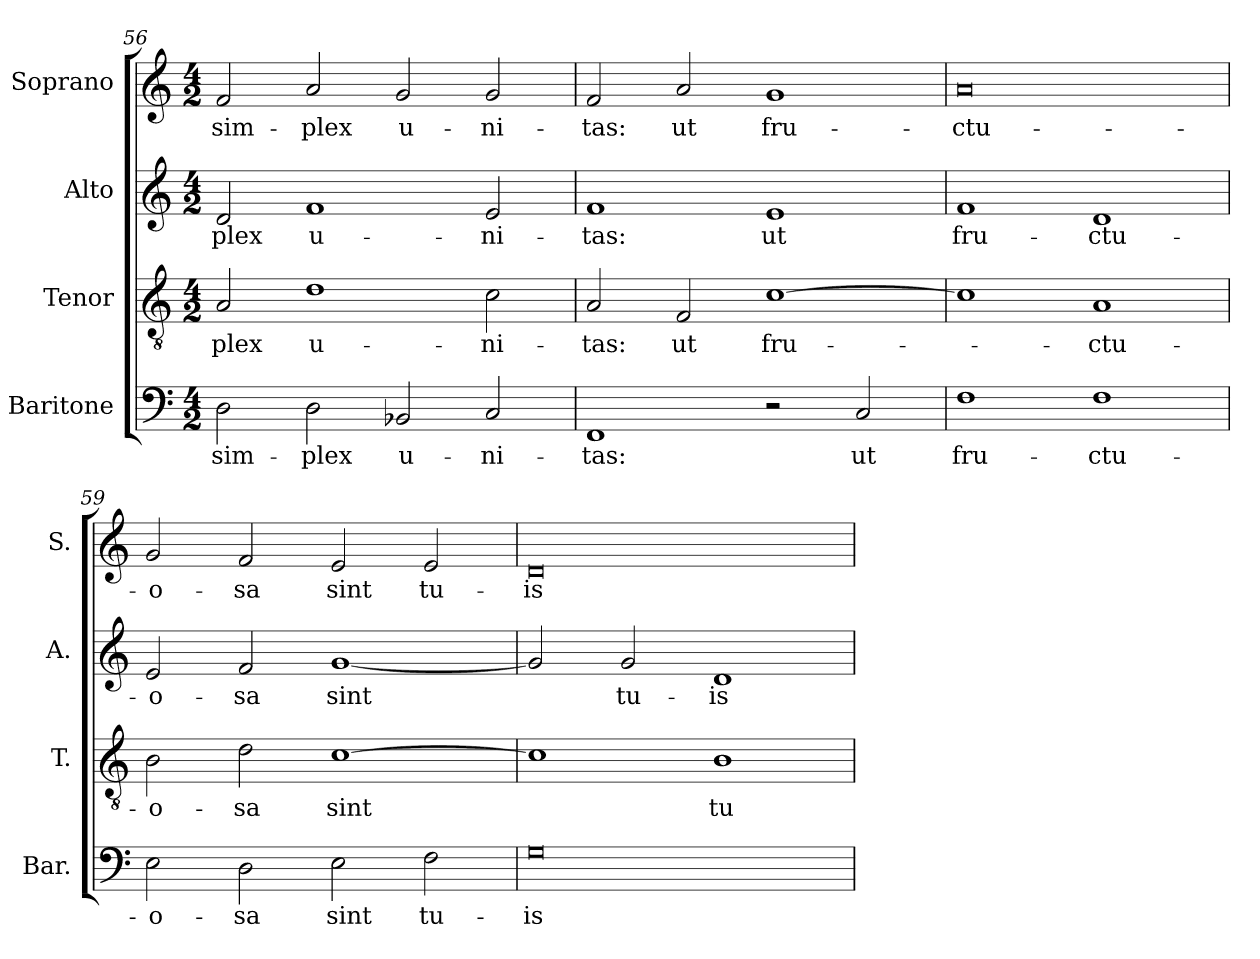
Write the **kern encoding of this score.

**kern	**text	**kern	**text	**kern	**text	**kern	**text
*part4	*part4	*part3	*part3	*part2	*part2	*part1	*part1
*staff4	*staff4	*staff3	*staff3	*staff2	*staff2	*staff1	*staff1
*I"Baritone	*	*I"Tenor	*	*I"Alto	*	*I"Soprano	*
*I'Bar.	*	*I'T.	*	*I'A.	*	*I'S.	*
*clefF4	*	*clefGv2	*	*clefG2	*	*clefG2	*
*	*	*ITrd7c12	*	*	*	*	*
*k[]	*	*k[]	*	*k[]	*	*k[]	*
*C:	*	*C:	*	*C:	*	*C:	*
*M4/2	*	*M4/2	*	*M4/2	*	*M4/2	*
=56	=56	=56	=56	=56	=56	=56	=56
!	!LO:LY:b:color=#000000	!	!	!	!	!	!
!	!	!	!LO:LY:b:color=#000000	!	!	!	!
!	!	!	!	!	!LO:LY:b:color=#000000	!	!
!	!	!	!	!	!	!	!LO:LY:b:color=#000000
2Di\	sim-	2AAi/	-plex	2di/	-plex	2fi/	sim-
!	!LO:LY:b:color=#000000	!	!	!	!	!	!
!	!	!	!LO:LY:b:color=#000000	!	!	!	!
!	!	!	!	!	!LO:LY:b:color=#000000	!	!
!	!	!	!	!	!	!	!LO:LY:b:color=#000000
2Di\	-plex	1Di	u-	1fi	u-	2ai/	-plex
!	!LO:LY:b:color=#000000	!	!	!	!	!	!
!	!	!	!	!	!	!	!LO:LY:b:color=#000000
2BB-Xi/	u-	.	.	.	.	2gi/	u-
!	!LO:LY:b:color=#000000	!	!	!	!	!	!
!	!	!	!LO:LY:b:color=#000000	!	!	!	!
!	!	!	!	!	!LO:LY:b:color=#000000	!	!
!	!	!	!	!	!	!	!LO:LY:b:color=#000000
2Ci/	-ni-	2Ci\	-ni-	2ei/	-ni-	2gi/	-ni-
=57	=57	=57	=57	=57	=57	=57	=57
!	!LO:LY:b:color=#000000	!	!	!	!	!	!
!	!	!	!LO:LY:b:color=#000000	!	!	!	!
!	!	!	!	!	!LO:LY:b:color=#000000	!	!
!	!	!	!	!	!	!	!LO:LY:b:color=#000000
1FFi	-tas:	2AAi/	-tas:	1fi	-tas:	2fi/	-tas:
!	!	!	!LO:LY:b:color=#000000	!	!	!	!
!	!	!	!	!	!	!	!LO:LY:b:color=#000000
.	.	2FFi/	ut	.	.	2ai/	ut
!	!	!	!LO:LY:b:color=#000000	!	!	!	!
!	!	!	!	!	!LO:LY:b:color=#000000	!	!
!	!	!	!	!	!	!	!LO:LY:b:color=#000000
2r	.	[1Ci	fru-	1ei	ut	1gi	fru-
!	!LO:LY:b:color=#000000	!	!	!	!	!	!
2Ci/	ut	.	.	.	.	.	.
=58	=58	=58	=58	=58	=58	=58	=58
!	!LO:LY:b:color=#000000	!	!	!	!	!	!
!	!	!	!	!	!LO:LY:b:color=#000000	!	!
!	!	!	!	!	!	!	!LO:LY:b:color=#000000
1Fi	fru-	1Ci]	.	1fi	fru-	0ai	-ctu-
!	!LO:LY:b:color=#000000	!	!	!	!	!	!
!	!	!	!LO:LY:b:color=#000000	!	!	!	!
!	!	!	!	!	!LO:LY:b:color=#000000	!	!
1Fi	-ctu-	1AAi	-ctu-	1di	-ctu-	.	.
=59	=59	=59	=59	=59	=59	=59	=59
!	!LO:LY:b:color=#000000	!	!	!	!	!	!
!	!	!	!LO:LY:b:color=#000000	!	!	!	!
!	!	!	!	!	!LO:LY:b:color=#000000	!	!
!	!	!	!	!	!	!	!LO:LY:b:color=#000000
2Ei\	-o-	2BBi\	-o-	2ei/	-o-	2gi/	-o-
!	!LO:LY:b:color=#000000	!	!	!	!	!	!
!	!	!	!LO:LY:b:color=#000000	!	!	!	!
!	!	!	!	!	!LO:LY:b:color=#000000	!	!
!	!	!	!	!	!	!	!LO:LY:b:color=#000000
2Di\	-sa	2Di\	-sa	2fi/	-sa	2fi/	-sa
!	!LO:LY:b:color=#000000	!	!	!	!	!	!
!	!	!	!LO:LY:b:color=#000000	!	!	!	!
!	!	!	!	!	!LO:LY:b:color=#000000	!	!
!	!	!	!	!	!	!	!LO:LY:b:color=#000000
2Ei\	sint	[1Ci	sint	[1gi	sint	2ei/	sint
!	!LO:LY:b:color=#000000	!	!	!	!	!	!
!	!	!	!	!	!	!	!LO:LY:b:color=#000000
2Fi\	tu-	.	.	.	.	2ei/	tu-
=60	=60	=60	=60	=60	=60	=60	=60
!	!LO:LY:b:color=#000000	!	!	!	!	!	!
!	!	!	!	!	!	!	!LO:LY:b:color=#000000
0Gi	-is	1Ci]	.	2gi/]	.	0di	-is
!	!	!	!	!	!LO:LY:b:color=#000000	!	!
.	.	.	.	2gi/	tu-	.	.
!	!	!	!LO:LY:b:color=#000000	!	!	!	!
!	!	!	!	!	!LO:LY:b:color=#000000	!	!
.	.	1BBi	tu-	1di	-is	.	.
=	=	=	=	=	=	=	=
*-	*-	*-	*-	*-	*-	*-	*-
